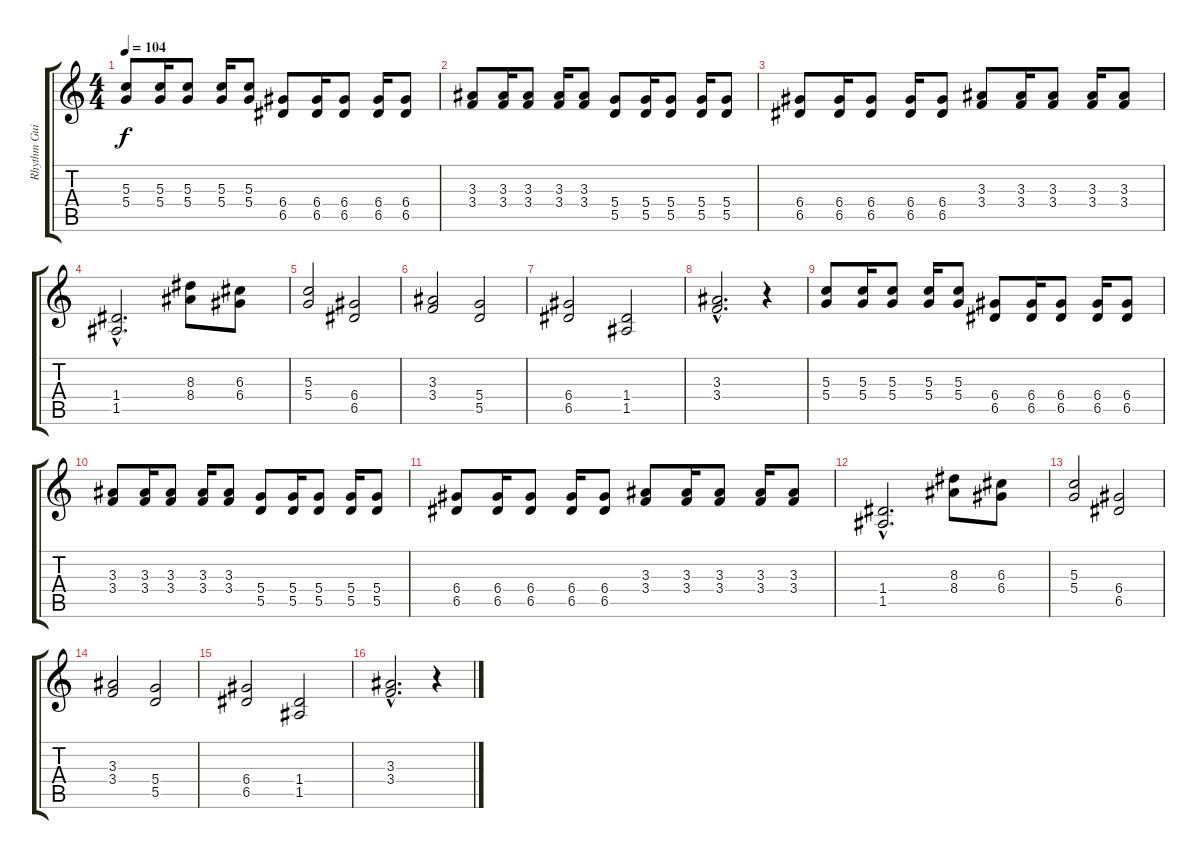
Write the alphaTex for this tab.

\track ("Rhythm Guitar" "Rhythm Gui") {instrument distortionguitar}
\staff {score tabs}
\tuning (E4 B3 G3 D3 A2 E2) {hide}
\ts (4 4)
\tempo 104
\clef g2
\ks c
(5.3 5.4).8{dy f} (5.3 5.4).16 (5.3 5.4).8 (5.3 5.4).16 (5.3 5.4).8 (6.4 6.5).8 (6.4 6.5).16 (6.4 6.5).8 (6.4 6.5).16 (6.4 6.5).8 |
(3.3 3.4).8 (3.3 3.4).16 (3.3 3.4).8 (3.3 3.4).16 (3.3 3.4).8 (5.4 5.5).8 (5.4 5.5).16 (5.4 5.5).8 (5.4 5.5).16 (5.4 5.5).8 |
(6.4 6.5).8 (6.4 6.5).16 (6.4 6.5).8 (6.4 6.5).16 (6.4 6.5).8 (3.3 3.4).8 (3.3 3.4).16 (3.3 3.4).8 (3.3 3.4).16 (3.3 3.4).8 |
(1.4{hac} 1.5{hac}).2{d} (8.3 8.4).8 (6.3 6.4).8 |
(5.3 5.4).2 (6.4 6.5).2 |
(3.3 3.4).2 (5.4 5.5).2 |
(6.4 6.5).2 (1.4 1.5).2 |
(3.3{hac} 3.4{hac}).2{d} r.4 |
(5.3 5.4).8 (5.3 5.4).16 (5.3 5.4).8 (5.3 5.4).16 (5.3 5.4).8 (6.4 6.5).8 (6.4 6.5).16 (6.4 6.5).8 (6.4 6.5).16 (6.4 6.5).8 |
(3.3 3.4).8 (3.3 3.4).16 (3.3 3.4).8 (3.3 3.4).16 (3.3 3.4).8 (5.4 5.5).8 (5.4 5.5).16 (5.4 5.5).8 (5.4 5.5).16 (5.4 5.5).8 |
(6.4 6.5).8 (6.4 6.5).16 (6.4 6.5).8 (6.4 6.5).16 (6.4 6.5).8 (3.3 3.4).8 (3.3 3.4).16 (3.3 3.4).8 (3.3 3.4).16 (3.3 3.4).8 |
(1.4{hac} 1.5{hac}).2{d} (8.3 8.4).8 (6.3 6.4).8 |
(5.3 5.4).2 (6.4 6.5).2 |
(3.3 3.4).2 (5.4 5.5).2 |
(6.4 6.5).2 (1.4 1.5).2 |
(3.3{hac} 3.4{hac}).2{d} r.4
